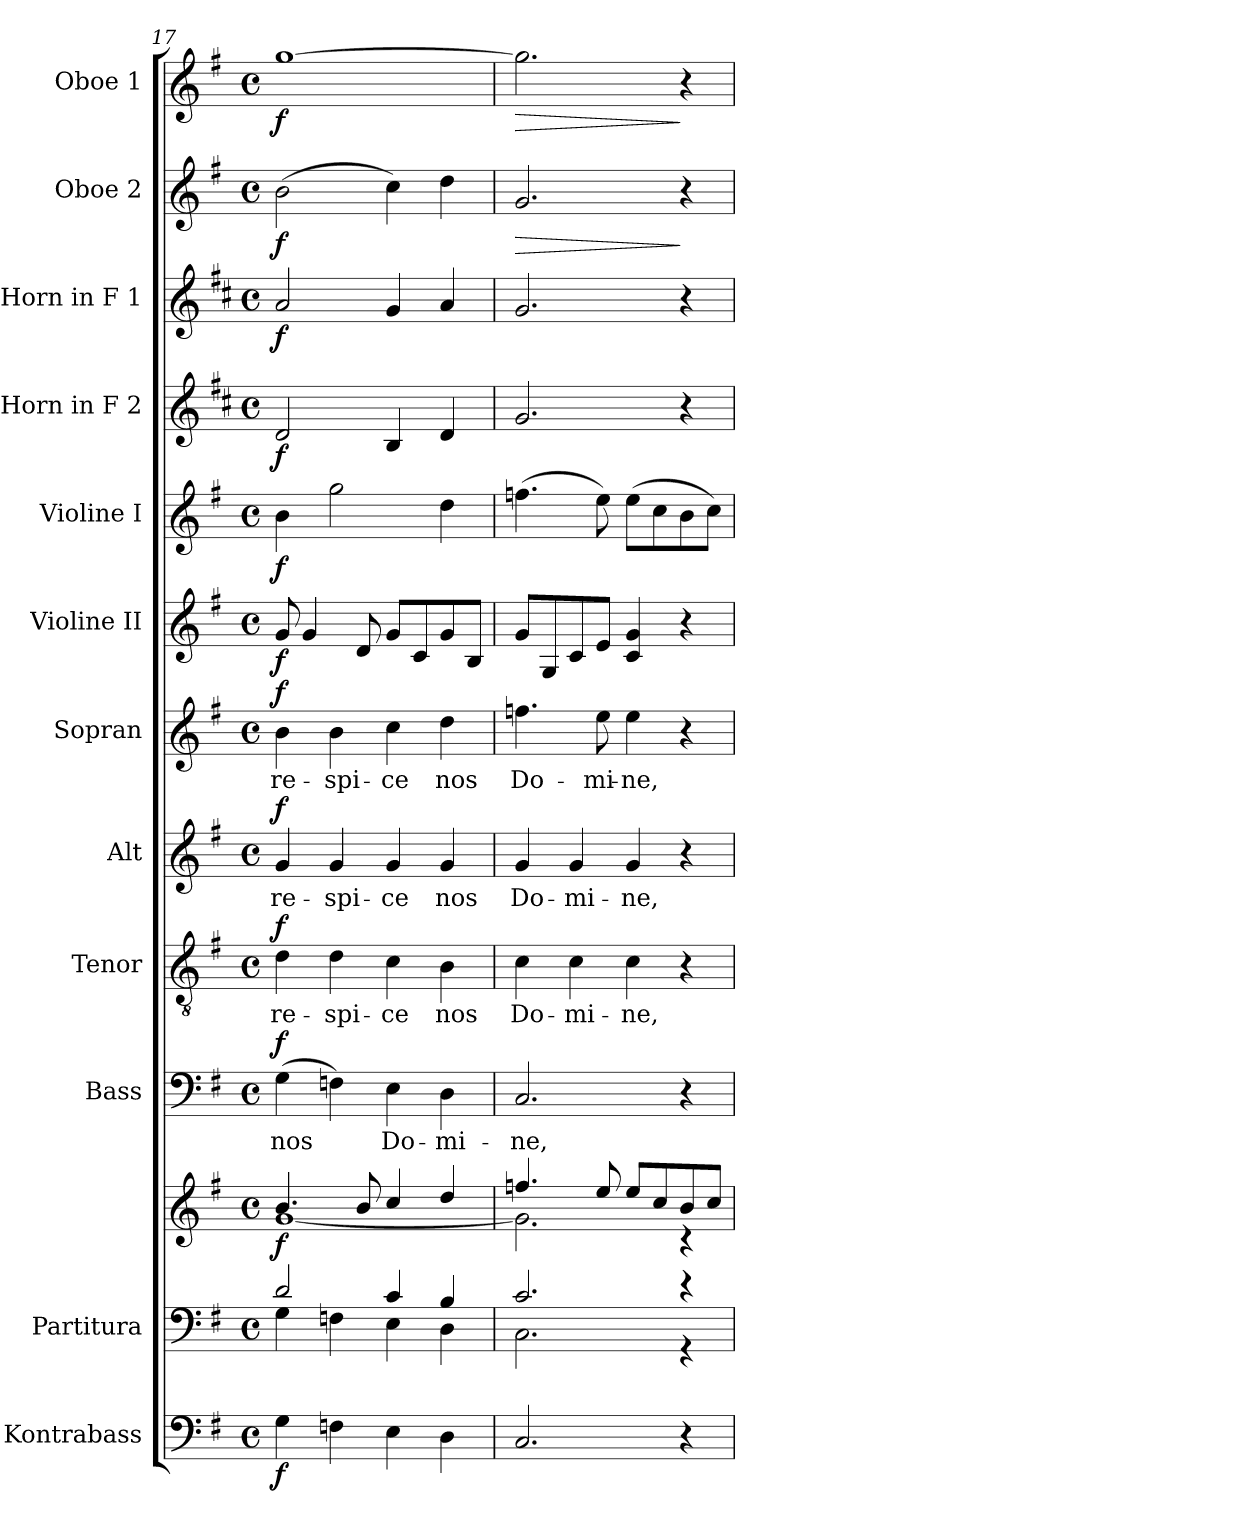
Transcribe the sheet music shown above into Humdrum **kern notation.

**kern	**dynam	**kern	**kern	**dynam	**kern	**text	**dynam	**kern	**text	**dynam	**kern	**text	**dynam	**kern	**text	**dynam	**kern	**dynam	**kern	**dynam	**kern	**dynam	**kern	**dynam	**kern	**dynam	**kern	**dynam
*part12	*part12	*part11	*part11	*part11	*part10	*part10	*part10	*part9	*part9	*part9	*part8	*part8	*part8	*part7	*part7	*part7	*part6	*part6	*part5	*part5	*part4	*part4	*part3	*part3	*part2	*part2	*part1	*part1
*staff13	*staff13	*staff12	*staff11	*staff11/12	*staff10	*staff10	*staff10	*staff9	*staff9	*staff9	*staff8	*staff8	*staff8	*staff7	*staff7	*staff7	*staff6	*staff6	*staff5	*staff5	*staff4	*staff4	*staff3	*staff3	*staff2	*staff2	*staff1	*staff1
*I"Kontrabass	*	*I"Partitura	*	*	*I"Bass	*	*	*I"Tenor	*	*	*I"Alt	*	*	*I"Sopran	*	*	*I"Violine II	*	*I"Violine I	*	*I"Horn in F 2	*	*I"Horn in F 1	*	*I"Oboe 2	*	*I"Oboe 1	*
*I'Kb.	*	*	*	*	*I'B.	*	*	*I'T.	*	*	*I'A.	*	*	*I'S.	*	*	*I'Vl. II	*	*I'Vl. I	*	*	*	*	*	*I'Ob. 2	*	*I'Ob. 1	*
!!LO:PB:g=z
*clefF4	*	*clefF4	*clefG2	*	*clefF4	*	*	*clefGv2	*	*	*clefG2	*	*	*clefG2	*	*	*clefG2	*	*clefG2	*	*clefG2	*	*clefG2	*	*clefG2	*	*clefG2	*
*ITrd7c12	*	*	*	*	*	*	*	*	*	*	*	*	*	*	*	*	*	*	*	*	*ITrd4c7	*	*ITrd4c7	*	*	*	*	*
*k[f#]	*	*k[f#]	*k[f#]	*	*k[f#]	*	*	*k[f#]	*	*	*k[f#]	*	*	*k[f#]	*	*	*k[f#]	*	*k[f#]	*	*k[f#]	*	*k[f#]	*	*k[f#]	*	*k[f#]	*
*G:	*	*G:	*G:	*	*G:	*	*	*G:	*	*	*G:	*	*	*G:	*	*	*G:	*	*G:	*	*G:	*	*G:	*	*G:	*	*G:	*
*M4/4	*	*M4/4	*M4/4	*	*M4/4	*	*	*M4/4	*	*	*M4/4	*	*	*M4/4	*	*	*M4/4	*	*M4/4	*	*M4/4	*	*M4/4	*	*M4/4	*	*M4/4	*
*met(c)	*	*met(c)	*met(c)	*	*met(c)	*	*	*met(c)	*	*	*met(c)	*	*	*met(c)	*	*	*met(c)	*	*met(c)	*	*met(c)	*	*met(c)	*	*met(c)	*	*met(c)	*
=17	=17	=17	=17	=17	=17	=17	=17	=17	=17	=17	=17	=17	=17	=17	=17	=17	=17	=17	=17	=17	=17	=17	=17	=17	=17	=17	=17	=17
*	*	*^	*^	*	*	*	*	*	*	*	*	*	*	*	*	*	*	*	*	*	*	*	*	*	*	*	*	*
!	!LO:DY:b	!	!	!	!	!LO:DY:b	!	!LO:LY:b	!LO:DY:a	!	!LO:LY:b	!LO:DY:a	!	!LO:LY:b	!LO:DY:a	!	!LO:LY:b	!LO:DY:a	!	!LO:DY:b	!	!LO:DY:b	!	!LO:DY:b	!	!LO:DY:b	!	!LO:DY:b	!	!LO:DY:b
4GG\	f	2d/	4G\	4.b/	[<1g	f	(>4G\	nos	f	4d\	re-	f	4g/	re-	f	4b\	re-	f	8g/	f	4b\	f	2G/	f	2d/	f	(>2b\	f	[1gg	f
.	.	.	.	.	.	.	.	.	.	.	.	.	.	.	.	.	.	.	4g/	.	.	.	.	.	.	.	.	.	.	.
!	!	!	!	!	!	!	!	!	!	!	!LO:LY:b	!	!	!LO:LY:b	!	!	!LO:LY:b	!	!	!	!	!	!	!	!	!	!	!	!	!
4FFn\	.	.	4Fn\	.	.	.	4Fn\)	.	.	4d\	-spi-	.	4g/	-spi-	.	4b\	-spi-	.	.	.	2gg\	.	.	.	.	.	.	.	.	.
.	.	.	.	8b/	.	.	.	.	.	.	.	.	.	.	.	.	.	.	8d/	.	.	.	.	.	.	.	.	.	.	.
!	!	!	!	!	!	!	!	!LO:LY:b	!	!	!LO:LY:b	!	!	!LO:LY:b	!	!	!LO:LY:b	!	!	!	!	!	!	!	!	!	!	!	!	!
4EE\	.	4c/	4E\	4cc/	.	.	4E\	Do-	.	4c\	-ce	.	4g/	-ce	.	4cc\	-ce	.	8g/L	.	.	.	4E/	.	4c/	.	4cc\)	.	.	.
.	.	.	.	.	.	.	.	.	.	.	.	.	.	.	.	.	.	.	8c/	.	.	.	.	.	.	.	.	.	.	.
!	!	!	!	!	!	!	!	!LO:LY:b	!	!	!LO:LY:b	!	!	!LO:LY:b	!	!	!LO:LY:b	!	!	!	!	!	!	!	!	!	!	!	!	!
4DD\	.	4B/	4D\	4dd/	.	.	4D\	-mi-	.	4B\	nos	.	4g/	nos	.	4dd\	nos	.	8g/	.	4dd\	.	4G/	.	4d/	.	4dd\	.	.	.
.	.	.	.	.	.	.	.	.	.	.	.	.	.	.	.	.	.	.	8B/J	.	.	.	.	.	.	.	.	.	.	.
=18	=18	=18	=18	=18	=18	=18	=18	=18	=18	=18	=18	=18	=18	=18	=18	=18	=18	=18	=18	=18	=18	=18	=18	=18	=18	=18	=18	=18	=18	=18
!	!	!	!	!	!	!	!	!LO:LY:b	!	!	!LO:LY:b	!	!	!LO:LY:b	!	!	!LO:LY:b	!	!	!	!	!	!	!	!	!	!	!LO:HP:b	!	!LO:HP:b
2.CC/	.	2.c/	2.C\	4.ffn/	2.g\]	.	2.C/	-ne,	.	4c\	Do-	.	4g/	Do-	.	4.ffn\	Do-	.	8g/L	.	(>4.ffn\	.	2.c/	.	2.c/	.	2.g/	>	2.gg\]	>
.	.	.	.	.	.	.	.	.	.	.	.	.	.	.	.	.	.	.	8G/	.	.	.	.	.	.	.	.	.	.	.
!	!	!	!	!	!	!	!	!	!	!	!LO:LY:b	!	!	!LO:LY:b	!	!	!	!	!	!	!	!	!	!	!	!	!	!	!	!
.	.	.	.	.	.	.	.	.	.	4c\	-mi-	.	4g/	-mi-	.	.	.	.	8c/	.	.	.	.	.	.	.	.	.	.	.
!	!	!	!	!	!	!	!	!	!	!	!	!	!	!	!	!	!LO:LY:b	!	!	!	!	!	!	!	!	!	!	!	!	!
.	.	.	.	8ee/	.	.	.	.	.	.	.	.	.	.	.	8ee\	-mi-	.	8e/J	.	8ee\)	.	.	.	.	.	.	.	.	.
!	!	!	!	!	!	!	!	!	!	!	!LO:LY:b	!	!	!LO:LY:b	!	!	!LO:LY:b	!	!	!	!	!	!	!	!	!	!	!	!	!
.	.	.	.	8ee/L	.	.	.	.	.	4c\	-ne,	.	4g/	-ne,	.	4ee\	-ne,	.	4c/ 4g/	.	(>8ee\L	.	.	.	.	.	.	.	.	.
.	.	.	.	8cc/	.	.	.	.	.	.	.	.	.	.	.	.	.	.	.	.	8cc\	.	.	.	.	.	.	.	.	.
4r	.	4r	4r	8b/	4rc	.	4r	.	.	4r	.	.	4r	.	.	4r	.	.	4r	.	8b\	.	4r	.	4r	.	4r	]	4r	]
.	.	.	.	8cc/J	.	.	.	.	.	.	.	.	.	.	.	.	.	.	.	.	8cc\J)	.	.	.	.	.	.	.	.	.
*	*	*v	*v	*	*	*	*	*	*	*	*	*	*	*	*	*	*	*	*	*	*	*	*	*	*	*	*	*	*	*
*	*	*	*v	*v	*	*	*	*	*	*	*	*	*	*	*	*	*	*	*	*	*	*	*	*	*	*	*	*	*
=	=	=	=	=	=	=	=	=	=	=	=	=	=	=	=	=	=	=	=	=	=	=	=	=	=	=	=	=
*-	*-	*-	*-	*-	*-	*-	*-	*-	*-	*-	*-	*-	*-	*-	*-	*-	*-	*-	*-	*-	*-	*-	*-	*-	*-	*-	*-	*-
